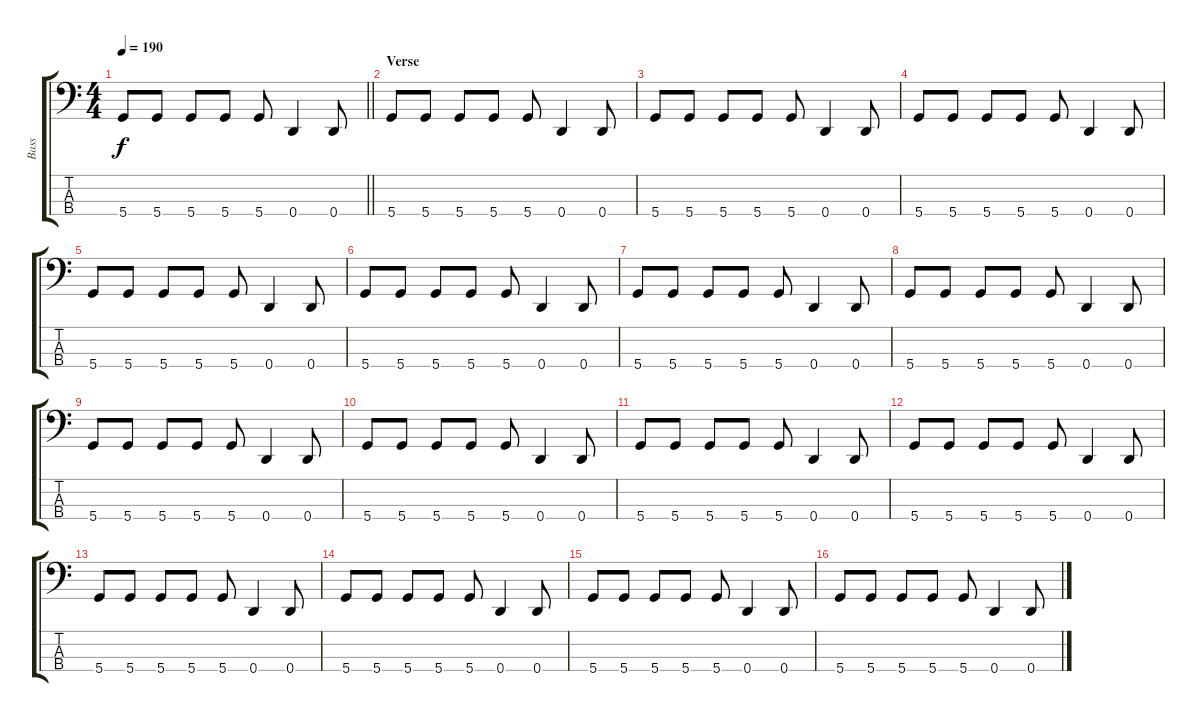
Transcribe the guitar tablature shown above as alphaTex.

\track ("Bass" "Bass") {instrument electricbassfinger}
\staff {score tabs}
\tuning (G2 D2 A1 D1) {hide}
\ts (4 4)
\tempo 190
\clef f4
\barLineRight lightlight
\ks c
5.4.8{dy f} 5.4.8 5.4.8 5.4.8 5.4.8 0.4.4 0.4.8 |
\section ("" "Verse")
5.4.8 5.4.8 5.4.8 5.4.8 5.4.8 0.4.4 0.4.8 |
5.4.8 5.4.8 5.4.8 5.4.8 5.4.8 0.4.4 0.4.8 |
5.4.8 5.4.8 5.4.8 5.4.8 5.4.8 0.4.4 0.4.8 |
5.4.8 5.4.8 5.4.8 5.4.8 5.4.8 0.4.4 0.4.8 |
5.4.8 5.4.8 5.4.8 5.4.8 5.4.8 0.4.4 0.4.8 |
5.4.8 5.4.8 5.4.8 5.4.8 5.4.8 0.4.4 0.4.8 |
5.4.8 5.4.8 5.4.8 5.4.8 5.4.8 0.4.4 0.4.8 |
5.4.8 5.4.8 5.4.8 5.4.8 5.4.8 0.4.4 0.4.8 |
5.4.8 5.4.8 5.4.8 5.4.8 5.4.8 0.4.4 0.4.8 |
5.4.8 5.4.8 5.4.8 5.4.8 5.4.8 0.4.4 0.4.8 |
5.4.8 5.4.8 5.4.8 5.4.8 5.4.8 0.4.4 0.4.8 |
5.4.8 5.4.8 5.4.8 5.4.8 5.4.8 0.4.4 0.4.8 |
5.4.8 5.4.8 5.4.8 5.4.8 5.4.8 0.4.4 0.4.8 |
5.4.8 5.4.8 5.4.8 5.4.8 5.4.8 0.4.4 0.4.8 |
5.4.8 5.4.8 5.4.8 5.4.8 5.4.8 0.4.4 0.4.8
